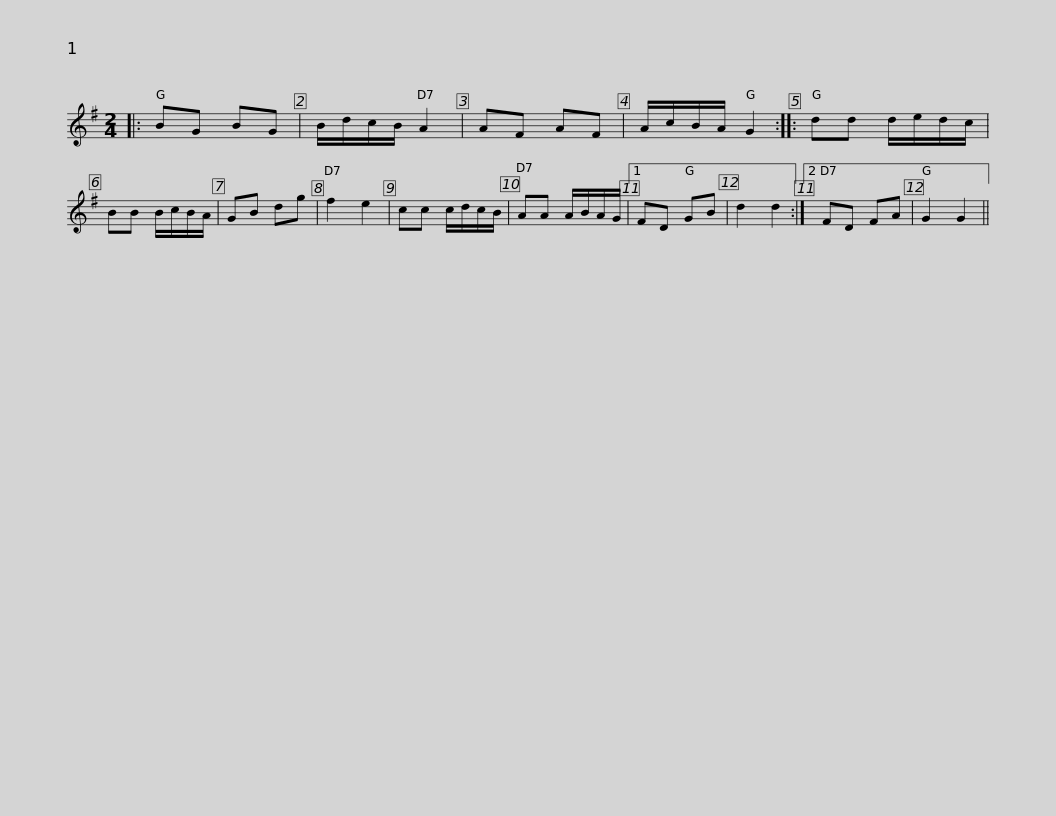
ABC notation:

X:1
L:1/8
M:2/4
I:linebreak $
K:G
V:1 treble
V:1
|: BG BG | B/d/c/B/ A2 | AF AF | A/c/B/A/ G2 :: dd d/e/d/c/ | %5
 BB B/c/B/A/ | GB dg | f2 e2 | cc c/d/c/B/ |$ AA A/B/A/G/ |1 %10
 FD GB | d2 d2 :|2 FD FA | G2 G2 || %14
